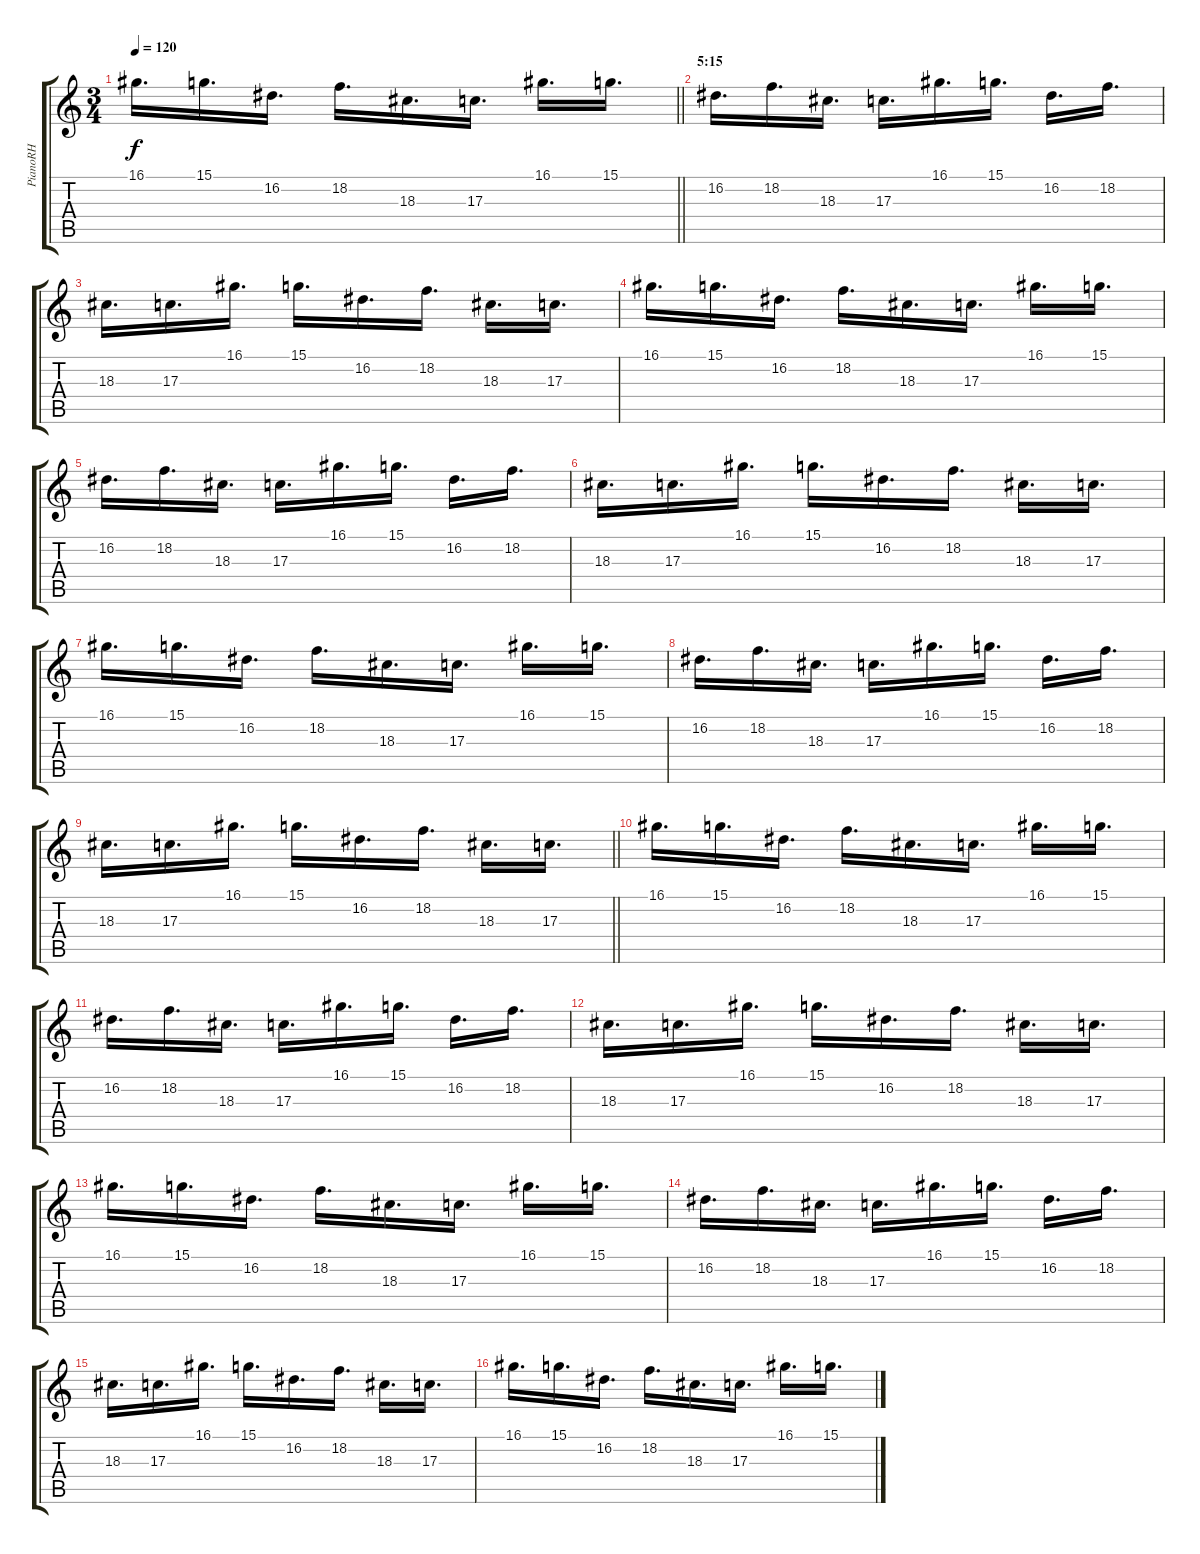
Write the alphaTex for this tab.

\track ("PianoRH" "PianoRH") {instrument brightacousticpiano}
\staff {score tabs}
\tuning (E4 B3 G3 D3 A2 E2) {hide}
\ts (3 4)
\tempo 120
\clef g2
\barLineRight lightlight
\ks c
16.1.16{d dy f} 15.1.16{d} 16.2.16{d} 18.2.16{d} 18.3.16{d} 17.3.16{d} 16.1.16{d} 15.1.16{d} |
\section ("" "5:15")
16.2.16{d} 18.2.16{d} 18.3.16{d} 17.3.16{d} 16.1.16{d} 15.1.16{d} 16.2.16{d} 18.2.16{d} |
18.3.16{d} 17.3.16{d} 16.1.16{d} 15.1.16{d} 16.2.16{d} 18.2.16{d} 18.3.16{d} 17.3.16{d} |
16.1.16{d} 15.1.16{d} 16.2.16{d} 18.2.16{d} 18.3.16{d} 17.3.16{d} 16.1.16{d} 15.1.16{d} |
16.2.16{d} 18.2.16{d} 18.3.16{d} 17.3.16{d} 16.1.16{d} 15.1.16{d} 16.2.16{d} 18.2.16{d} |
18.3.16{d} 17.3.16{d} 16.1.16{d} 15.1.16{d} 16.2.16{d} 18.2.16{d} 18.3.16{d} 17.3.16{d} |
16.1.16{d} 15.1.16{d} 16.2.16{d} 18.2.16{d} 18.3.16{d} 17.3.16{d} 16.1.16{d} 15.1.16{d} |
16.2.16{d} 18.2.16{d} 18.3.16{d} 17.3.16{d} 16.1.16{d} 15.1.16{d} 16.2.16{d} 18.2.16{d} |
\barLineRight lightlight
18.3.16{d} 17.3.16{d} 16.1.16{d} 15.1.16{d} 16.2.16{d} 18.2.16{d} 18.3.16{d} 17.3.16{d} |
16.1.16{d} 15.1.16{d} 16.2.16{d} 18.2.16{d} 18.3.16{d} 17.3.16{d} 16.1.16{d} 15.1.16{d} |
16.2.16{d} 18.2.16{d} 18.3.16{d} 17.3.16{d} 16.1.16{d} 15.1.16{d} 16.2.16{d} 18.2.16{d} |
18.3.16{d} 17.3.16{d} 16.1.16{d} 15.1.16{d} 16.2.16{d} 18.2.16{d} 18.3.16{d} 17.3.16{d} |
16.1.16{d} 15.1.16{d} 16.2.16{d} 18.2.16{d} 18.3.16{d} 17.3.16{d} 16.1.16{d} 15.1.16{d} |
16.2.16{d} 18.2.16{d} 18.3.16{d} 17.3.16{d} 16.1.16{d} 15.1.16{d} 16.2.16{d} 18.2.16{d} |
18.3.16{d} 17.3.16{d} 16.1.16{d} 15.1.16{d} 16.2.16{d} 18.2.16{d} 18.3.16{d} 17.3.16{d} |
16.1.16{d} 15.1.16{d} 16.2.16{d} 18.2.16{d} 18.3.16{d} 17.3.16{d} 16.1.16{d} 15.1.16{d}
